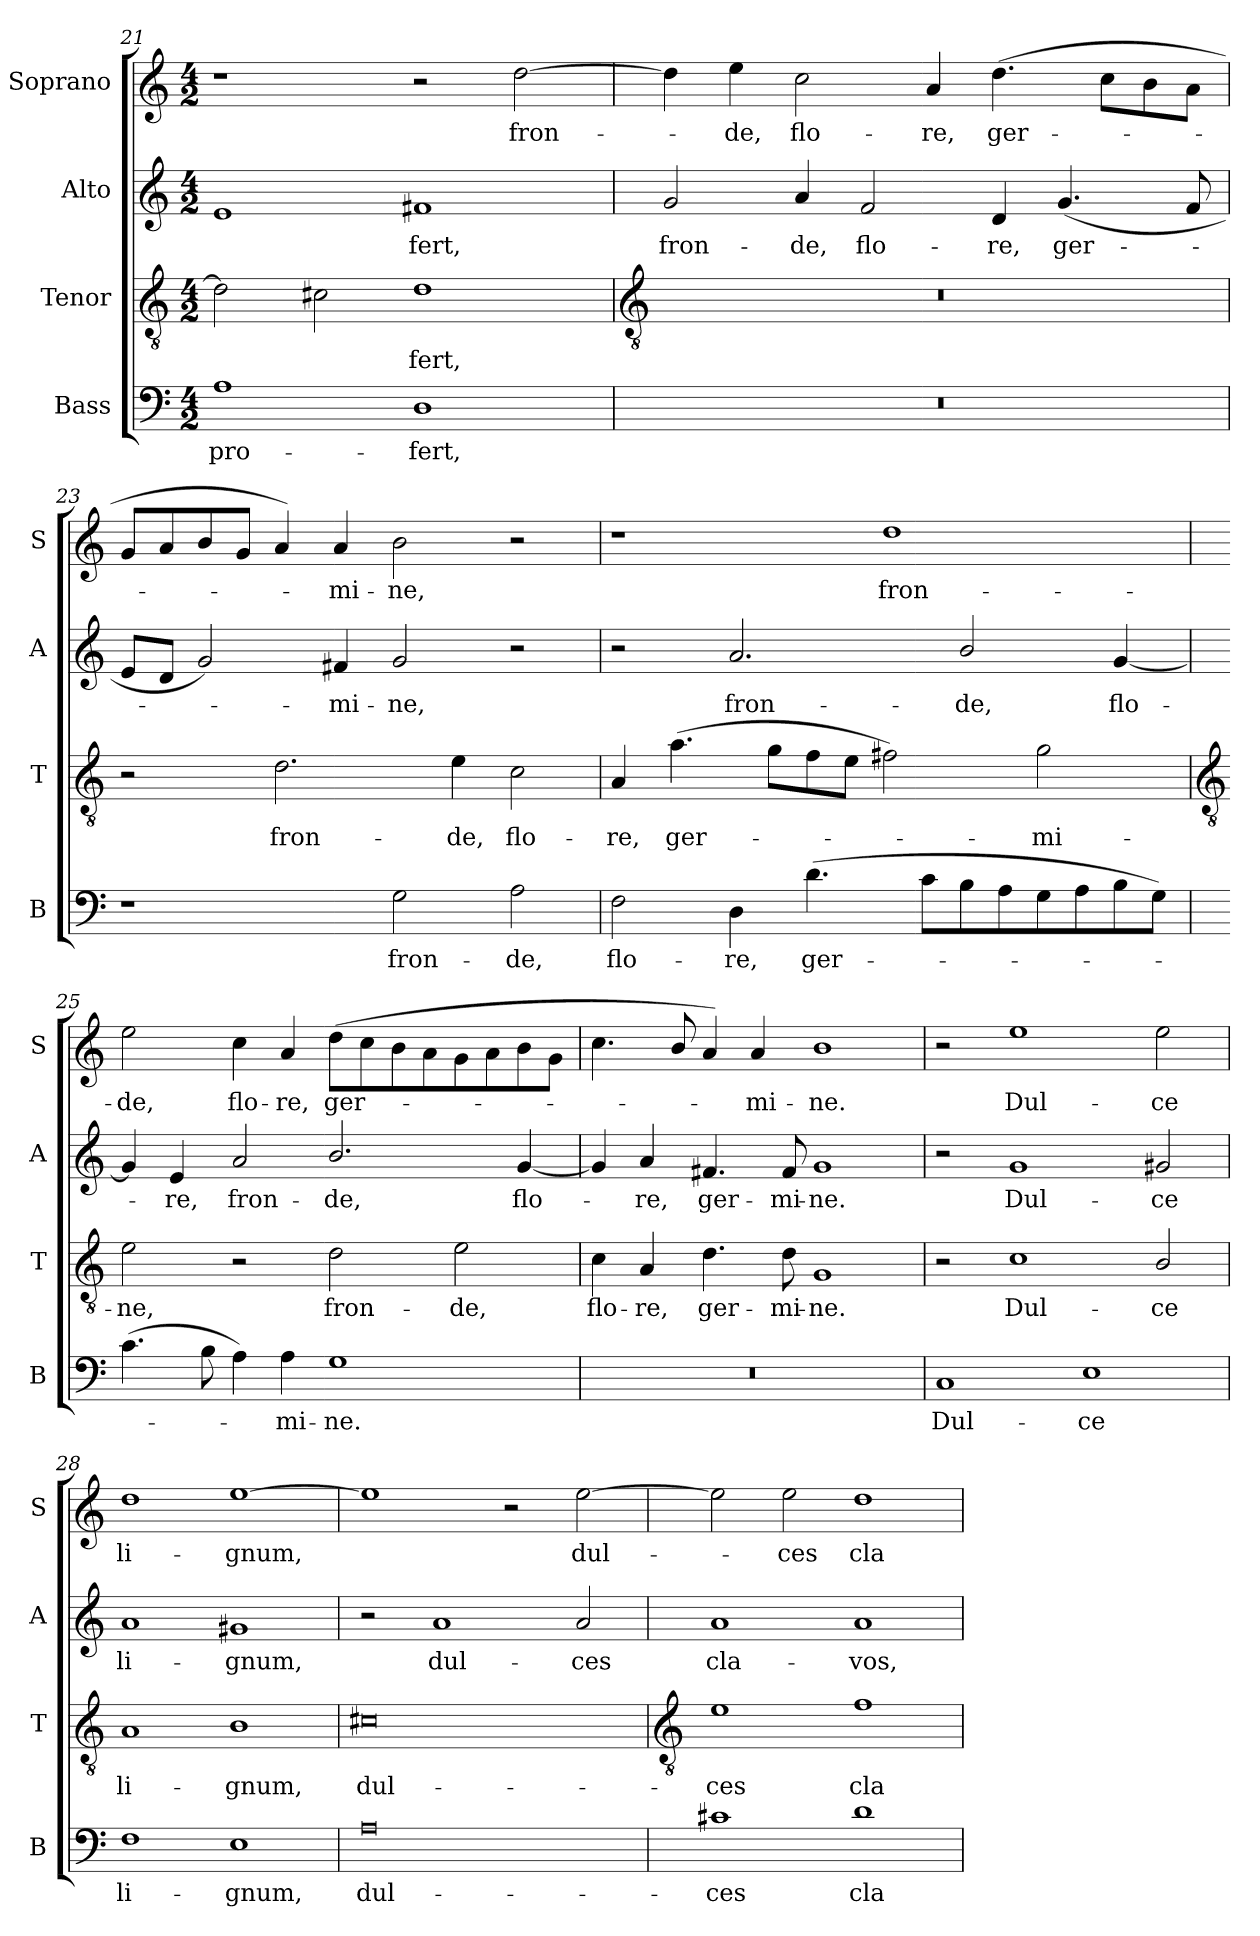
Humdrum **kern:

**kern	**text	**kern	**text	**kern	**text	**kern	**text
*part4	*part4	*part3	*part3	*part2	*part2	*part1	*part1
*staff4	*staff4	*staff3	*staff3	*staff2	*staff2	*staff1	*staff1
*I"Bass	*	*I"Tenor	*	*I"Alto	*	*I"Soprano	*
*I'B	*	*I'T	*	*I'A	*	*I'S	*
*clefF4	*	*clefGv2	*	*clefG2	*	*clefG2	*
*k[]	*	*k[]	*	*k[]	*	*k[]	*
*C:	*	*C:	*	*C:	*	*C:	*
*M4/2	*	*M4/2	*	*M4/2	*	*M4/2	*
=21	=21	=21	=21	=21	=21	=21	=21
!	!LO:LY:b	!	!	!	!	!	!
1A	pro-	2d]	.	1e	.	1r	.
.	.	2c#X	.	.	.	.	.
!	!LO:LY:b	!	!LO:LY:b	!	!LO:LY:b	!	!
1D	-fert,	1d	fert,	1f#X	fert,	2r	.
!	!	!	!	!	!	!	!LO:LY:b
.	.	.	.	.	.	[2dd	fron-
!!LO:LB:g=z
=22	=22	=22	=22	=22	=22	=22	=22
*	*	*clefGv2	*	*	*	*	*
!	!	!	!	!	!LO:LY:b	!	!
0r	.	0r	.	2g	fron-	4dd]	.
!	!	!	!	!	!	!	!LO:LY:b
.	.	.	.	.	.	4ee	de,
!	!	!	!	!	!LO:LY:b	!	!LO:LY:b
.	.	.	.	4a	-de,	2cc	flo-
!	!	!	!	!	!LO:LY:b	!	!
.	.	.	.	2f	flo-	.	.
!	!	!	!	!	!	!	!LO:LY:b
.	.	.	.	.	.	4a	-re,
!	!	!	!	!	!LO:LY:b	!	!LO:LY:b
.	.	.	.	4d	-re,	(<4.dd	ger-
!	!	!	!	!	!LO:LY:b	!	!
.	.	.	.	(<4.g	ger-	.	.
.	.	.	.	.	.	8ccL	.
.	.	.	.	.	.	8b	.
.	.	.	.	8f	.	8aJ	.
=23	=23	=23	=23	=23	=23	=23	=23
1r	.	2r	.	8eL	.	8gL	.
.	.	.	.	8dJ	.	8a	.
.	.	.	.	2g)	.	8b	.
.	.	.	.	.	.	8gJ	.
!	!	!	!LO:LY:b	!	!	!	!
.	.	2.d	fron-	.	.	4a)	.
!	!	!	!	!	!LO:LY:b	!	!LO:LY:b
.	.	.	.	4f#X	mi-	4a	mi-
!	!LO:LY:b	!	!	!	!LO:LY:b	!	!LO:LY:b
2G	fron-	.	.	2g	-ne,	2b	-ne,
!	!	!	!LO:LY:b	!	!	!	!
.	.	4e	-de,	.	.	.	.
!	!LO:LY:b	!	!LO:LY:b	!	!	!	!
2A	-de,	2c	flo-	2r	.	2r	.
=24	=24	=24	=24	=24	=24	=24	=24
!	!LO:LY:b	!	!LO:LY:b	!	!	!	!
2F	flo-	4A	-re,	2r	.	1r	.
!	!	!	!LO:LY:b	!	!	!	!
.	.	(>4.a	ger-	.	.	.	.
!	!LO:LY:b	!	!	!	!LO:LY:b	!	!
4D	-re,	.	.	2.a	fron-	.	.
.	.	8gL	.	.	.	.	.
!	!LO:LY:b	!	!	!	!	!	!
(>4.d	ger-	8f	.	.	.	.	.
.	.	8eJ	.	.	.	.	.
!	!	!	!	!	!	!	!LO:LY:b
.	.	2f#X)	.	.	.	1dd	fron-
8cL	.	.	.	.	.	.	.
!	!	!	!	!	!LO:LY:b	!	!
8B	.	.	.	2b/	-de,	.	.
8A	.	.	.	.	.	.	.
!	!	!	!LO:LY:b	!	!	!	!
8G	.	2g	mi-	.	.	.	.
8A	.	.	.	.	.	.	.
!	!	!	!	!	!LO:LY:b	!	!
8B	.	.	.	[4g	flo-	.	.
8GJ)	.	.	.	.	.	.	.
!!LO:LB:g=z
=25	=25	=25	=25	=25	=25	=25	=25
*	*	*clefGv2	*	*	*	*	*
!	!	!	!LO:LY:b	!	!	!	!LO:LY:b
(>4.c	.	2e	-ne,	4g]	.	2ee	-de,
!	!	!	!	!	!LO:LY:b	!	!
.	.	.	.	4e	re,	.	.
8B	.	.	.	.	.	.	.
!	!	!	!	!	!LO:LY:b	!	!LO:LY:b
4A)	.	2r	.	2a	fron-	4cc	flo-
!	!LO:LY:b	!	!	!	!	!	!LO:LY:b
4A	mi-	.	.	.	.	4a	-re,
!	!LO:LY:b	!	!LO:LY:b	!	!LO:LY:b	!	!LO:LY:b
1G	-ne.	2d	fron-	2.b/	-de,	(<8ddL	ger-
.	.	.	.	.	.	8cc	.
.	.	.	.	.	.	8b	.
.	.	.	.	.	.	8a	.
!	!	!	!LO:LY:b	!	!	!	!
.	.	2e	-de,	.	.	8g	.
.	.	.	.	.	.	8a	.
!	!	!	!	!	!LO:LY:b	!	!
.	.	.	.	[4g	flo-	8b	.
.	.	.	.	.	.	8gJ	.
=26	=26	=26	=26	=26	=26	=26	=26
!	!	!	!LO:LY:b	!	!	!	!
0r	.	4c	flo-	4g]	.	4.cc	.
!	!	!	!LO:LY:b	!	!LO:LY:b	!	!
.	.	4A	-re,	4a	re,	.	.
.	.	.	.	.	.	8b/	.
!	!	!	!LO:LY:b	!	!LO:LY:b	!	!
.	.	4.d	ger-	4.f#X	ger-	4a)	.
!	!	!	!	!	!	!	!LO:LY:b
.	.	.	.	.	.	4a	mi-
!	!	!	!LO:LY:b	!	!LO:LY:b	!	!
.	.	8d	-mi-	8f#	-mi-	.	.
!	!	!	!LO:LY:b	!	!LO:LY:b	!	!LO:LY:b
.	.	1G	-ne.	1g	-ne.	1b	-ne.
=27	=27	=27	=27	=27	=27	=27	=27
!	!LO:LY:b	!	!	!	!	!	!
1C	Dul-	2r	.	2r	.	2r	.
!	!	!	!LO:LY:b	!	!LO:LY:b	!	!LO:LY:b
.	.	1c	Dul-	1g	Dul-	1ee	Dul-
!	!LO:LY:b	!	!	!	!	!	!
1E	-ce	.	.	.	.	.	.
!	!	!	!LO:LY:b	!	!LO:LY:b	!	!LO:LY:b
.	.	2B/	-ce	2g#X	-ce	2ee	-ce
=28	=28	=28	=28	=28	=28	=28	=28
!	!LO:LY:b	!	!LO:LY:b	!	!LO:LY:b	!	!LO:LY:b
1F	li-	1A	li-	1a	li-	1dd	li-
!	!LO:LY:b	!	!LO:LY:b	!	!LO:LY:b	!	!LO:LY:b
1E	-gnum,	1B	-gnum,	1g#X	-gnum,	[1ee	-gnum,
=29	=29	=29	=29	=29	=29	=29	=29
!	!LO:LY:b	!	!LO:LY:b	!	!	!	!
0A	dul-	0c#X	dul-	2r	.	1ee]	.
!	!	!	!	!	!LO:LY:b	!	!
.	.	.	.	1a	dul-	.	.
.	.	.	.	.	.	2r	.
!	!	!	!	!	!LO:LY:b	!	!LO:LY:b
.	.	.	.	2a	-ces	[2ee	dul-
!!LO:LB:g=z
=30	=30	=30	=30	=30	=30	=30	=30
*	*	*clefGv2	*	*	*	*	*
!	!LO:LY:b	!	!LO:LY:b	!	!LO:LY:b	!	!
1c#X	-ces	1e	-ces	1a	cla-	2ee]	.
!	!	!	!	!	!	!	!LO:LY:b
.	.	.	.	.	.	2ee	ces
!	!LO:LY:b	!	!LO:LY:b	!	!LO:LY:b	!	!LO:LY:b
1d	cla-	1f	cla-	1a	-vos,	1dd	cla-
=	=	=	=	=	=	=	=
*-	*-	*-	*-	*-	*-	*-	*-
